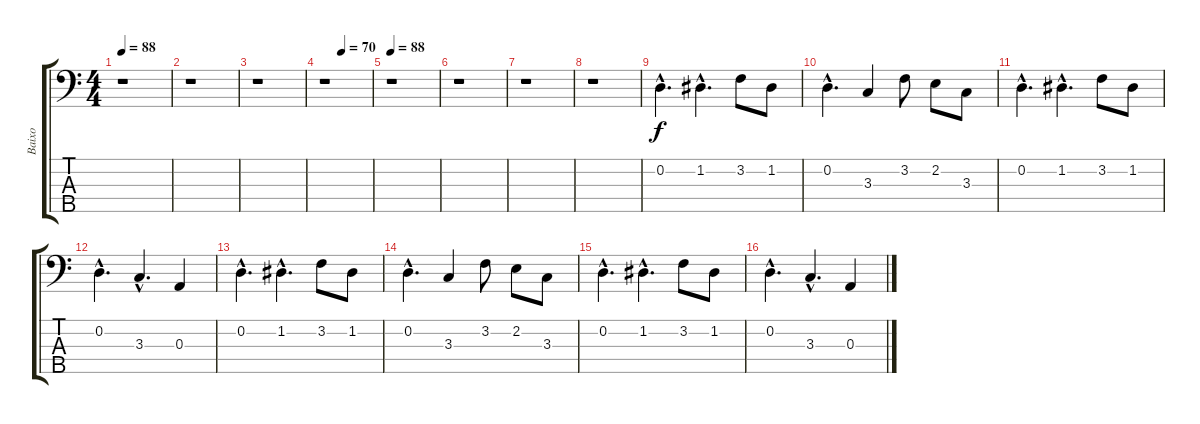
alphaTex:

\track ("Baixo" "Baixo") {instrument electricbassfinger}
\staff {score tabs}
\tuning (G2 D2 A1 E1 B0) {hide}
\ts (4 4)
\tempo 88
\tempo 83
\tempo 88
\clef f4
\ks c
r.1{dy f instrument electricbassfinger} |
r.1 |
r.1 |
\tempo (70 0.375)
r.1 |
\tempo 88
r.1 |
r.1 |
r.1 |
r.1 |
0.2{hac}.4{d} 1.2{hac}.4{d} 3.2.8 1.2.8 |
0.2{hac}.4{d} 3.3.4 3.2.8 2.2.8 3.3.8 |
0.2{hac}.4{d} 1.2{hac}.4{d} 3.2.8 1.2.8 |
0.2{hac}.4{d} 3.3{hac}.4{d} 0.3.4 |
0.2{hac}.4{d} 1.2{hac}.4{d} 3.2.8 1.2.8 |
0.2{hac}.4{d} 3.3.4 3.2.8 2.2.8 3.3.8 |
0.2{hac}.4{d} 1.2{hac}.4{d} 3.2.8 1.2.8 |
0.2{hac}.4{d} 3.3{hac}.4{d} 0.3.4
